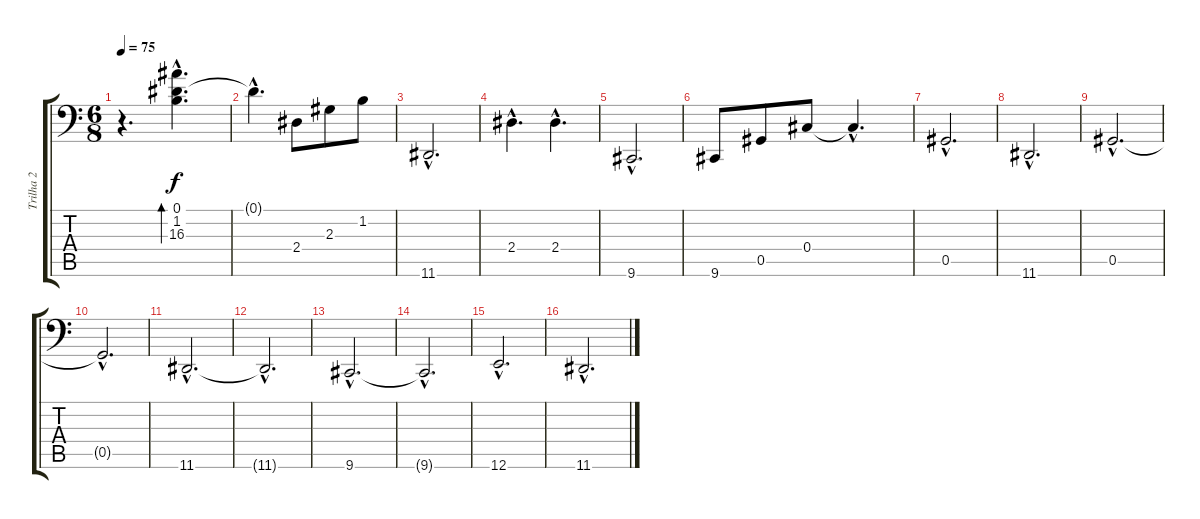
\track ("Trilha 2" "Trilha 2") {instrument acousticgrandpiano}
\staff {score tabs}
\tuning (Eb4 Bb3 Gb3 Db3 Ab2 E1) {hide}
\ts (6 8)
\tempo 75
\clef f4
\ks c
r.4{d dy f instrument acousticgrandpiano} (0.1{hac} 1.2{hac} 16.3{hac}).4{d bd 240} |
0.1{hac t}.4{d} 2.4.8 2.3.8 1.2.8 |
11.6{hac}.2{d} |
2.4{hac}.4{d} 2.4{hac}.4{d} |
9.6{hac}.2{d} |
9.6.8 0.5.8 0.4.8 0.4{hac t}.4{d} |
0.5{hac}.2{d} |
11.6{hac}.2{d} |
0.5{hac}.2{d} |
0.5{hac t}.2{d} |
11.6{hac}.2{d} |
11.6{hac t}.2{d} |
9.6{hac}.2{d} |
9.6{hac t}.2{d} |
12.6{hac}.2{d} |
11.6{hac}.2{d}
